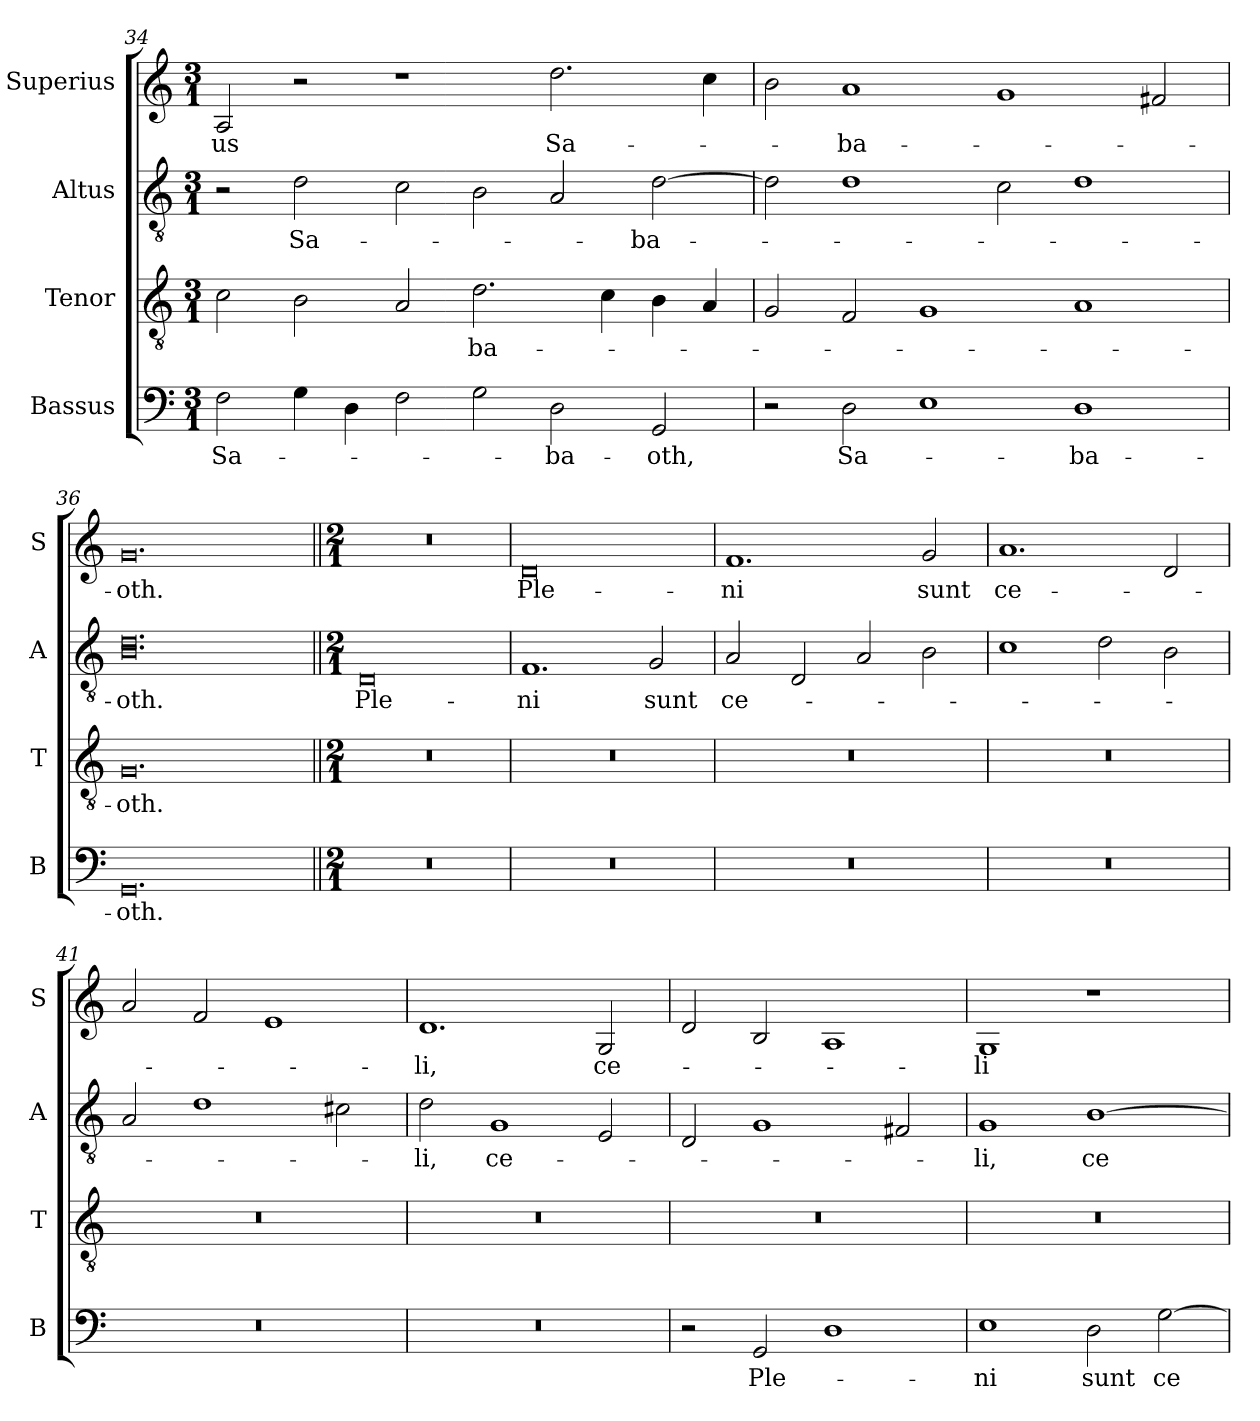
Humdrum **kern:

**kern	**text	**kern	**text	**kern	**text	**kern	**text
*part4	*part4	*part3	*part3	*part2	*part2	*part1	*part1
*staff4	*staff4	*staff3	*staff3	*staff2	*staff2	*staff1	*staff1
*I"Bassus	*	*I"Tenor	*	*I"Altus	*	*I"Superius	*
*I'B	*	*I'T	*	*I'A	*	*I'S	*
*clefF4	*	*clefGv2	*	*clefGv2	*	*clefG2	*
*k[]	*	*k[]	*	*k[]	*	*k[]	*
*M3/1	*	*M3/1	*	*M3/1	*	*M3/1	*
=34	=34	=34	=34	=34	=34	=34	=34
!	!LO:LY:i	!	!	!	!	!	!LO:LY:i
2F	Sa-	2c	.	2r	.	2A	-us
!	!	!	!	!	!LO:LY:i	!	!
4G	.	2B	.	2d	Sa-	2r	.
4D	.	.	.	.	.	.	.
2F	.	2A	.	2c	.	1r	.
!	!	!	!LO:LY:i	!	!	!	!
2G	.	2.d	-ba-	2B	.	.	.
!	!LO:LY:i	!	!	!	!	!	!
2D	-ba-	.	.	2A	.	2.dd	Sa-
.	.	4c	.	.	.	.	.
!	!LO:LY:i	!	!	!	!LO:LY:i	!	!
2GG	-oth,	4B	.	[2d	-ba-	.	.
.	.	4A	.	.	.	4cc	.
=35	=35	=35	=35	=35	=35	=35	=35
2r	.	2G	.	2d]	.	2b	.
2D	Sa-	2F	.	1d	.	1a	-ba-
1E	.	1G	.	.	.	.	.
.	.	.	.	2c	.	1g	.
1D	-ba-	1A	.	1d	.	.	.
.	.	.	.	.	.	2f#X	.
=36	=36	=36	=36	=36	=36	=36	=36
!	!	!	!LO:LY:i	!	!LO:LY:i	!	!
0.GG	-oth.	0.G	-oth.	0.B 0.d	-oth.	0.g	-oth.
=37||	=37||	=37||	=37||	=37||	=37||	=37||	=37||
*M2/1	*	*M2/1	*	*M2/1	*	*M2/1	*
0r	.	0r	.	0D	Ple-	0r	.
=38	=38	=38	=38	=38	=38	=38	=38
0r	.	0r	.	1.F	-ni	0d	Ple-
.	.	.	.	2G	sunt	.	.
=39	=39	=39	=39	=39	=39	=39	=39
!	!	!	!	!	!LO:LY:i	!	!
0r	.	0r	.	2A	ce-	1.f	-ni
.	.	.	.	2D	.	.	.
.	.	.	.	2A	.	.	.
.	.	.	.	2B	.	2g	sunt
=40	=40	=40	=40	=40	=40	=40	=40
0r	.	0r	.	1c	.	1.a	ce-
.	.	.	.	2d	.	.	.
.	.	.	.	2B	.	2d	.
=41	=41	=41	=41	=41	=41	=41	=41
0r	.	0r	.	2A	.	2a	.
.	.	.	.	1d	.	2f	.
.	.	.	.	.	.	1e	.
.	.	.	.	2c#X	.	.	.
=42	=42	=42	=42	=42	=42	=42	=42
!	!	!	!	!	!LO:LY:i	!	!
0r	.	0r	.	2d	-li,	1.d	-li,
!	!	!	!	!	!LO:LY:i	!	!
.	.	.	.	1G	ce-	.	.
!	!	!	!	!	!	!	!LO:LY:i
.	.	.	.	2E	.	2G	ce-
=43	=43	=43	=43	=43	=43	=43	=43
2r	.	0r	.	2D	.	2d	.
2GG	Ple-	.	.	1G	.	2B	.
1D	.	.	.	.	.	1A	.
.	.	.	.	2F#X	.	.	.
=44	=44	=44	=44	=44	=44	=44	=44
!	!	!	!	!	!LO:LY:i	!	!LO:LY:i
1E	-ni	0r	.	1G	-li,	1G	-li
!	!	!	!	!	!LO:LY:i	!	!
2D	sunt	.	.	[1B	ce-	1r	.
[2G	ce-	.	.	.	.	.	.
=	=	=	=	=	=	=	=
*-	*-	*-	*-	*-	*-	*-	*-
